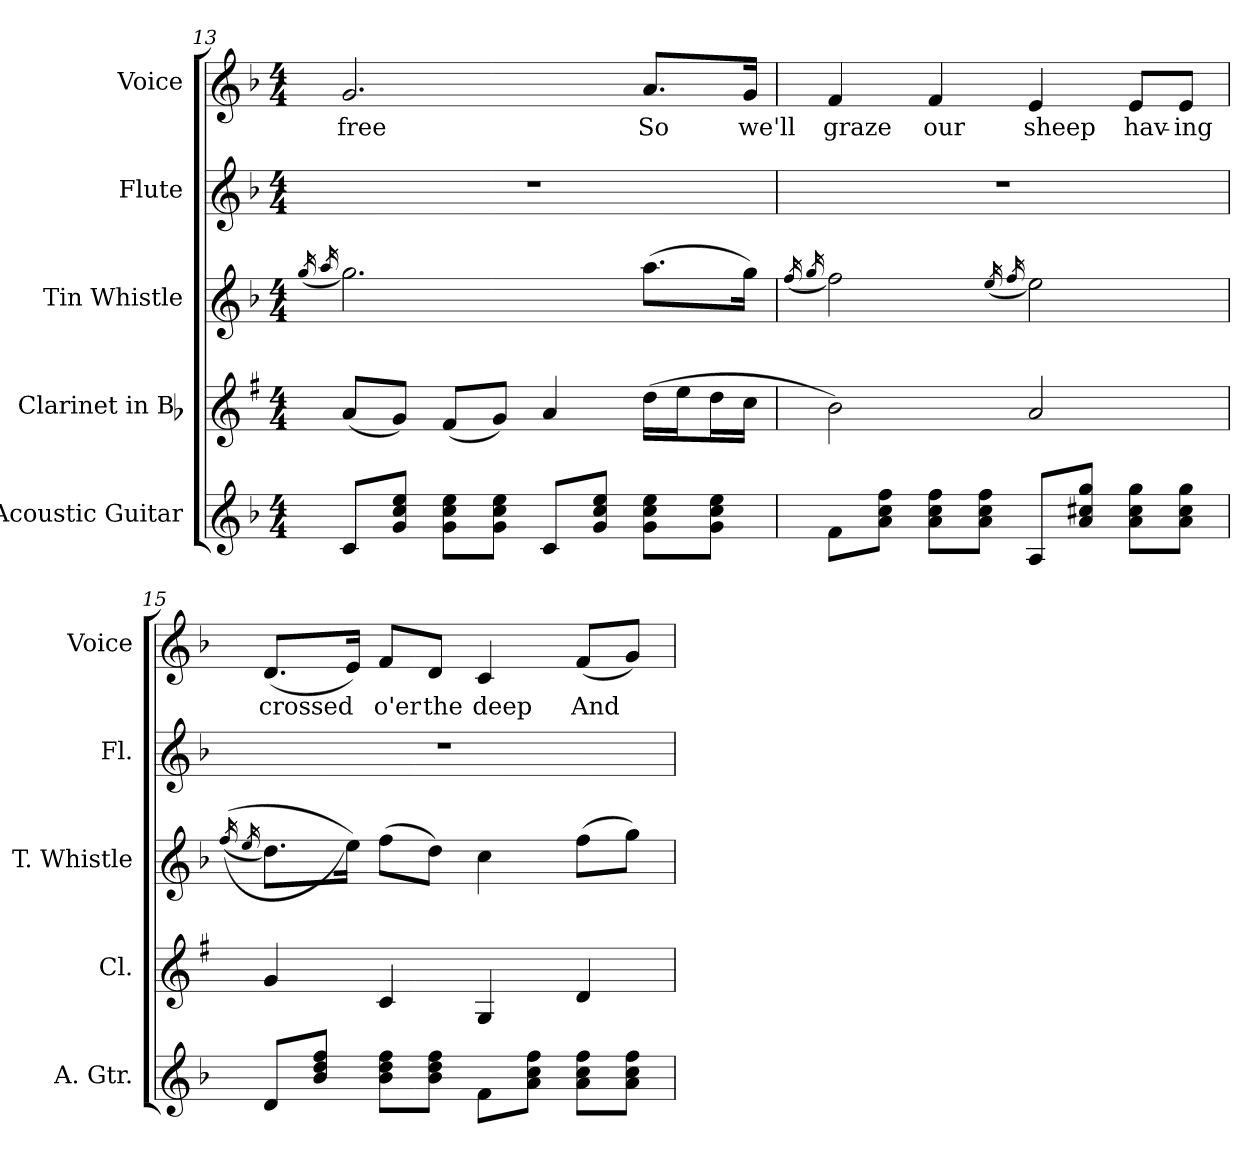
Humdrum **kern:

**kern	**kern	**kern	**kern	**kern	**text
*part5	*part4	*part3	*part2	*part1	*part1
*staff5	*staff4	*staff3	*staff2	*staff1	*staff1
*I"Acoustic Guitar	*I"Clarinet in Bb	*I"Tin Whistle	*I"Flute	*I"Voice	*
*I'A. Gtr.	*I'Cl.	*I'T. Whistle	*I'Fl.	*I'Voice	*
*clefG2	*clefG2	*clefG2	*clefG2	*clefG2	*
*ITrd7c12	*ITrd1c2	*ITrd-7c-12	*	*	*
*k[b-]	*k[b-]	*k[b-]	*k[b-]	*k[b-]	*
*F:	*F:	*F:	*F:	*F:	*
*M4/4	*M4/4	*M4/4	*M4/4	*M4/4	*
=13	=13	=13	=13	=13	=13
.	.	(16qgggi/	.	.	.
.	.	16qaaai/	.	.	.
!	!	!	!	!	!LO:LY:b:color=#000000
8Ci/L	(8gi/L	2.gggi\)	1r	2.gi/	free
8Gi/ 8ci/ 8ei/J	8fi/J)	.	.	.	.
8Gi\ 8ci\ 8ei\L	(8ei/L	.	.	.	.
8Gi\ 8ci\ 8ei\J	8fi/J)	.	.	.	.
8Ci/L	4gi/	.	.	.	.
8Gi/ 8ci/ 8ei/J	.	.	.	.	.
!	!	!	!	!	!LO:LY:b:color=#000000
8Gi\ 8ci\ 8ei\L	(16cci\LL	(8.aaai\L	.	8.ai/L	So
.	16ddi\J	.	.	.	.
8Gi\ 8ci\ 8ei\J	16cci\L	.	.	.	.
!	!	!	!	!	!LO:LY:b:color=#000000
.	16b-i\JJ	16gggi\Jk)	.	16gi/Jk	we'll
!!LO:PB:g=z
=14	=14	=14	=14	=14	=14
.	.	(16qfffi/	.	.	.
.	.	16qgggi/	.	.	.
!	!	!	!	!	!LO:LY:b:color=#000000
8Fi\L	2ai\)	2fffi\)	1r	4fi/	graze
8Ai\ 8ci\ 8fi\J	.	.	.	.	.
!	!	!	!	!	!LO:LY:b:color=#000000
8Ai\ 8ci\ 8fi\L	.	.	.	4fi/	our
8Ai\ 8ci\ 8fi\J	.	.	.	.	.
.	.	(16qeeei/	.	.	.
.	.	16qfffi/	.	.	.
!	!	!	!	!	!LO:LY:b:color=#000000
8AAi/L	2gi/	2eeei\)	.	4ei/	sheep
8Ai/ 8c#Xi/ 8gi/J	.	.	.	.	.
!	!	!	!	!	!LO:LY:b:color=#000000
8Ai\ 8c#i\ 8gi\L	.	.	.	8ei/L	hav-
!	!	!	!	!	!LO:LY:b:color=#000000
8Ai\ 8c#i\ 8gi\J	.	.	.	8ei/J	-ing
=15	=15	=15	=15	=15	=15
.	.	(((16qfffi/	.	.	.
.	.	16qeeei/	.	.	.
!	!	!	!	!	!LO:LY:b:color=#000000
8Di/L	4fi/	8.dddi\L)	1r	(8.di/L	crossed
8B-i/ 8di/ 8fi/J	.	.	.	.	.
.	.	16eeei\Jk))	.	16ei/Jk)	.
!	!	!	!	!	!LO:LY:b:color=#000000
8B-i\ 8di\ 8fi\L	4B-i/	(8fffi\L	.	8fi/L	o'er
!	!	!	!	!	!LO:LY:b:color=#000000
8B-i\ 8di\ 8fi\J	.	8dddi\J)	.	8di/J	the
!	!	!	!	!	!LO:LY:b:color=#000000
8Fi\L	4Fi/	4ccci\	.	4ci/	deep
8Ai\ 8ci\ 8fi\J	.	.	.	.	.
!	!	!	!	!	!LO:LY:b:color=#000000
8Ai\ 8ci\ 8fi\L	4ci/	(8fffi\L	.	(8fi/L	And
8Ai\ 8ci\ 8fi\J	.	8gggi\J)	.	8gi/J)	.
=	=	=	=	=	=
*-	*-	*-	*-	*-	*-
